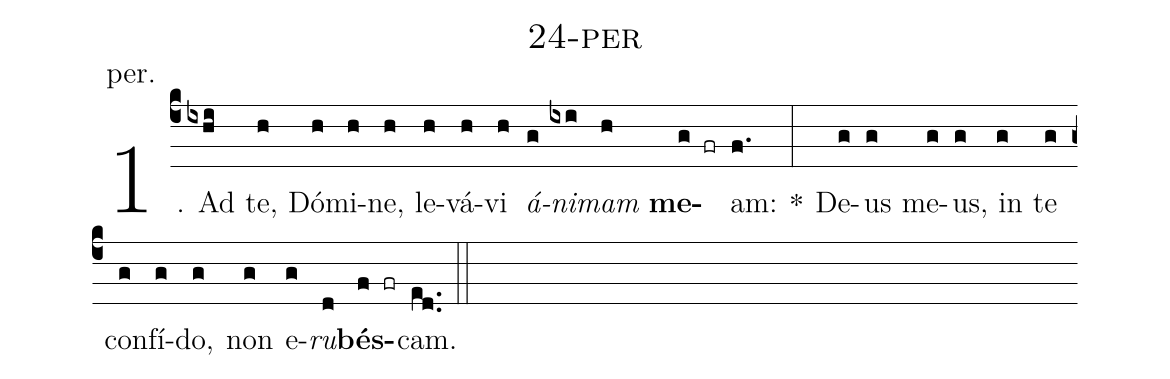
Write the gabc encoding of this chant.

name: 24-per;
annotation: per.;
%%
(c4)1. Ad(ixhi) te,(h) Dó(h)mi(h)ne,(h) le(h)vá(h)vi(h) <i>á</i>(g)<i>ni</i>(ixi)<i>mam</i>(h) <b>me</b>(g fr)am:(f.) *(:) De(g)us(g) me(g)us,(g) in(g) te(g) con(g)fí(g)do,(g) non(g) e(g)<i>ru</i>(d)<b>bés</b>(f fr)cam.(ed..) (::)
